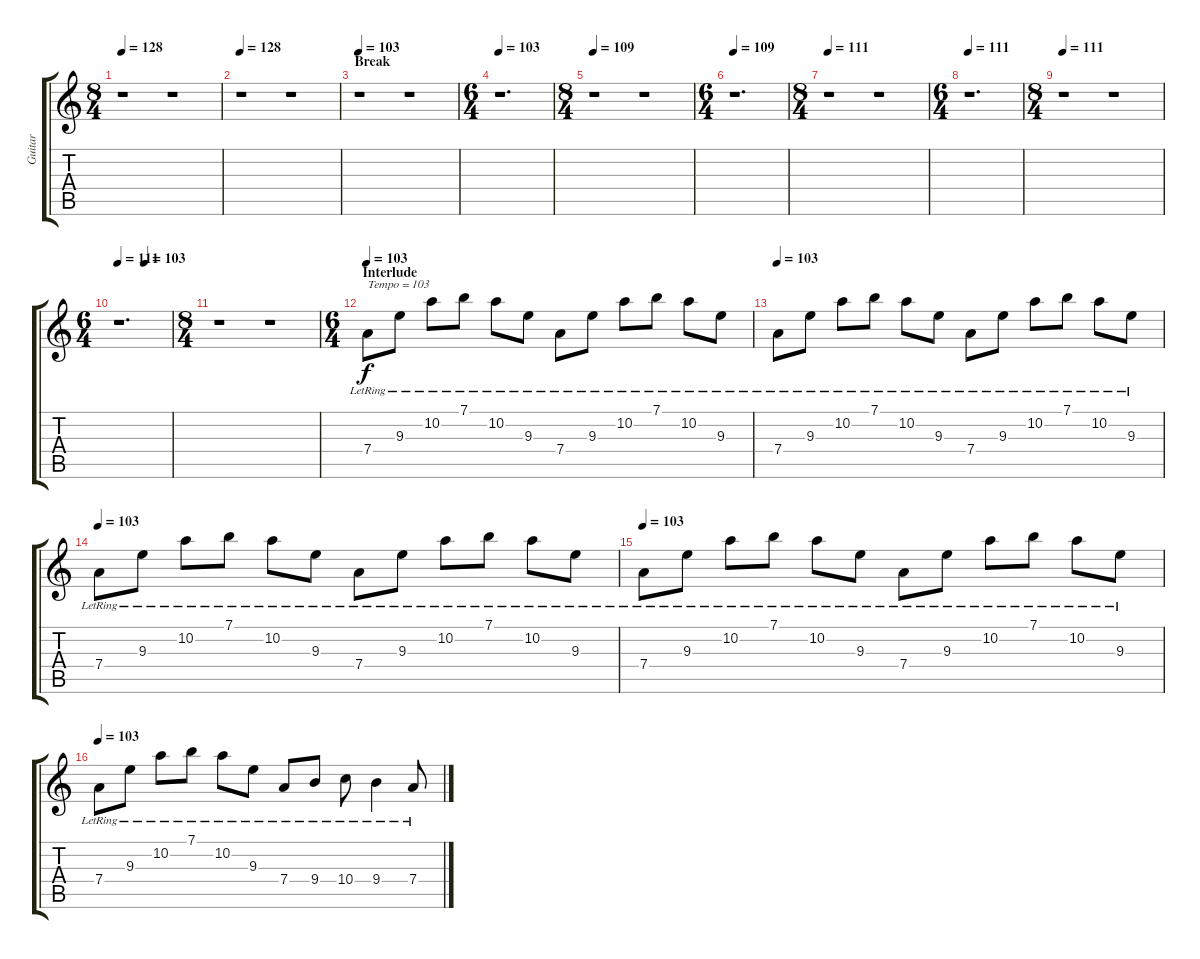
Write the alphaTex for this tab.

\track ("Guitar" "Guitar") {instrument acousticguitarnylon}
\staff {score tabs}
\tuning (E4 B3 G3 D3 A2 E2) {hide}
\ts (8 4)
\tempo 128
\clef g2
\ks c
r.1{dy f} r.1 |
\tempo 128
r.1 r.1 |
\section ("" "Break")
\tempo 103
r.1 r.1 |
\ts (6 4)
\tempo 103
r.1{d} |
\ts (8 4)
\tempo 109
r.1 r.1 |
\ts (6 4)
\tempo 109
r.1{d} |
\ts (8 4)
\tempo 111
r.1 r.1 |
\ts (6 4)
\tempo 111
r.1{d} |
\ts (8 4)
\tempo 111
r.1 r.1 |
\ts (6 4)
\tempo 111
\tempo (103 0.5)
r.1{d} |
\ts (8 4)
r.1 r.1 |
\ts (6 4)
\section ("" "Interlude")
\tempo 103
7.4{lr}.8{txt "Tempo = 103" volume 10} 9.3{lr}.8 10.2{lr}.8 7.1{lr}.8 10.2{lr}.8 9.3{lr}.8 7.4{lr}.8 9.3{lr}.8 10.2{lr}.8 7.1{lr}.8 10.2{lr}.8 9.3{lr}.8 |
\tempo 103
7.4{lr}.8{volume 10} 9.3{lr}.8 10.2{lr}.8 7.1{lr}.8 10.2{lr}.8 9.3{lr}.8 7.4{lr}.8 9.3{lr}.8 10.2{lr}.8 7.1{lr}.8 10.2{lr}.8 9.3{lr}.8 |
\tempo 103
7.4{lr}.8{volume 10} 9.3{lr}.8 10.2{lr}.8 7.1{lr}.8 10.2{lr}.8 9.3{lr}.8 7.4{lr}.8 9.3{lr}.8 10.2{lr}.8 7.1{lr}.8 10.2{lr}.8 9.3{lr}.8 |
\tempo 103
7.4{lr}.8{volume 10} 9.3{lr}.8 10.2{lr}.8 7.1{lr}.8 10.2{lr}.8 9.3{lr}.8 7.4{lr}.8 9.3{lr}.8 10.2{lr}.8 7.1{lr}.8 10.2{lr}.8 9.3{lr}.8 |
\tempo 103
7.4{lr}.8{volume 10} 9.3{lr}.8 10.2{lr}.8 7.1{lr}.8 10.2{lr}.8 9.3{lr}.8 7.4{lr}.8 9.4{lr}.8 10.4{lr}.8 9.4{lr}.4 7.4{lr}.8
